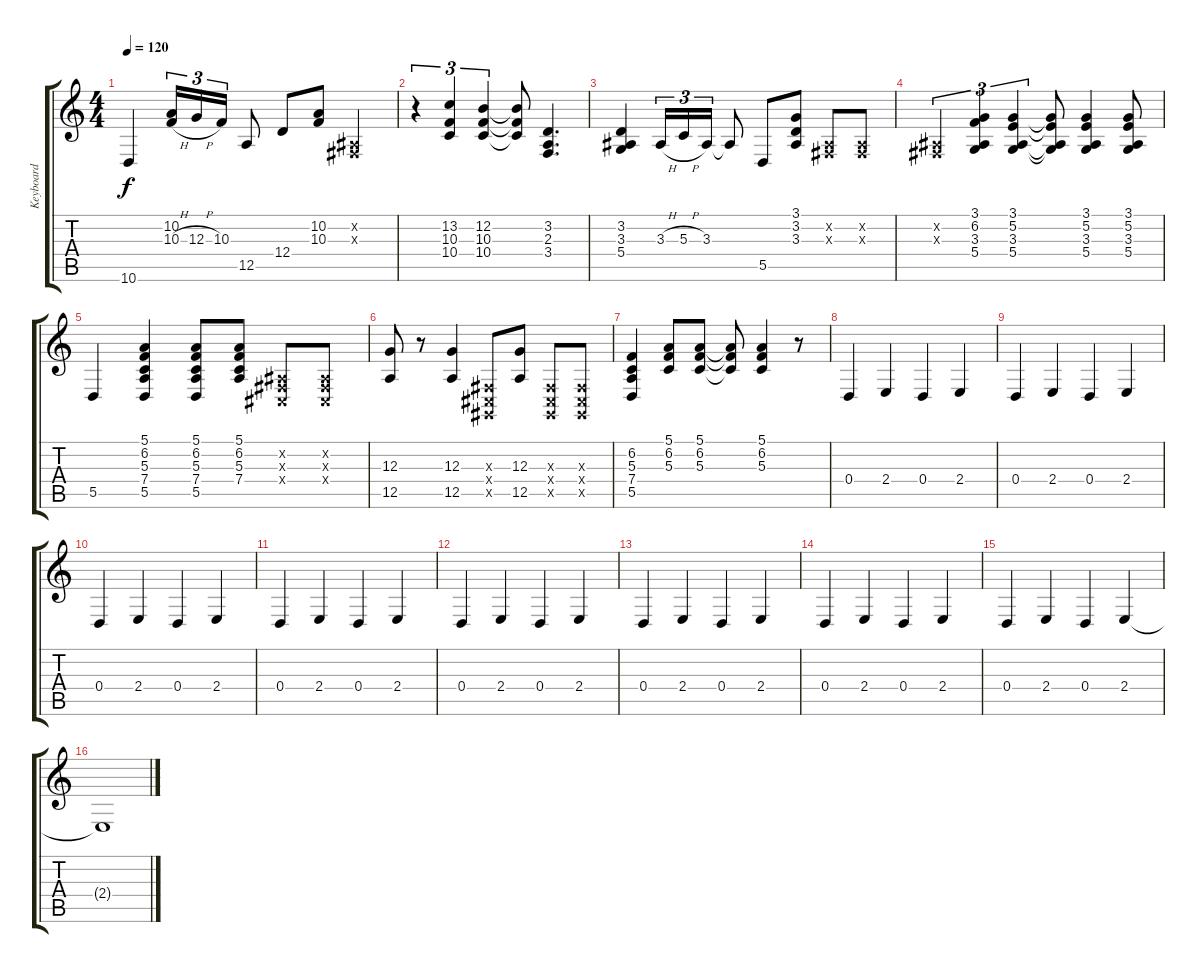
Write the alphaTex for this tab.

\track ("Keyboard" "Keyboard") {instrument electricpiano1}
\staff {score tabs}
\tuning (E4 B3 G3 D3 A2 E2) {hide}
\ts (4 4)
\tempo 120
\clef g2
\ks c
10.6.4{dy f} (10.2 10.3{h}).16{tu (3 2)} 12.3{h}.16{tu (3 2)} 10.3.16{tu (3 2)} 12.5.8 12.4.8 (10.2 10.3).8 (-1.2{x} -1.3{x}).4 |
r.4{tu (3 2)} (13.2 10.3 10.4).4{tu (3 2)} (12.2 10.3 10.4).4{tu (3 2)} (12.2{t} 10.3{t} 10.4{t}).8 (3.2 2.3 3.4).4{d} |
(3.2 3.3 5.4).4 3.3{h}.16{tu (3 2)} 5.3{h}.16{tu (3 2)} 3.3.16{tu (3 2)} 3.3{t}.8 5.5.8 (3.1 3.2 3.3).8 (-1.2{x} -1.3{x}).8 (-1.2{x} -1.3{x}).8 |
(-1.2{x} -1.3{x}).4{tu (3 2)} (3.1 6.2 3.3 5.4).4{tu (3 2)} (3.1 5.2 3.3 5.4).4{tu (3 2)} (3.1{t} 5.2{t} 3.3{t} 5.4{t}).8 (3.1 5.2 3.3 5.4).4 (3.1 5.2 3.3 5.4).8 |
5.5.4 (5.1 6.2 5.3 7.4 5.5).4 (5.1 6.2 5.3 7.4 5.5).8 (5.1 6.2 5.3 7.4).8 (-1.2{x} -1.3{x} -1.4{x}).8 (-1.2{x} -1.3{x} -1.4{x}).8 |
(12.3 12.5).8 r.8 (12.3 12.5).4 (-1.3{x} -1.4{x} -1.5{x}).8 (12.3 12.5).8 (-1.3{x} -1.4{x} -1.5{x}).8 (-1.3{x} -1.4{x} -1.5{x}).8 |
(6.2 5.3 7.4 5.5).4 (5.1 6.2 5.3).8 (5.1 6.2 5.3).8 (5.1{t} 6.2{t} 5.3{t}).8 (5.1 6.2 5.3).4 r.8 |
0.4.4 2.4.4 0.4.4 2.4.4 |
0.4.4 2.4.4 0.4.4 2.4.4 |
0.4.4 2.4.4 0.4.4 2.4.4 |
0.4.4 2.4.4 0.4.4 2.4.4 |
0.4.4 2.4.4 0.4.4 2.4.4 |
0.4.4 2.4.4 0.4.4 2.4.4 |
0.4.4 2.4.4 0.4.4 2.4.4 |
0.4.4 2.4.4 0.4.4 2.4.4 |
2.4{t}.1
